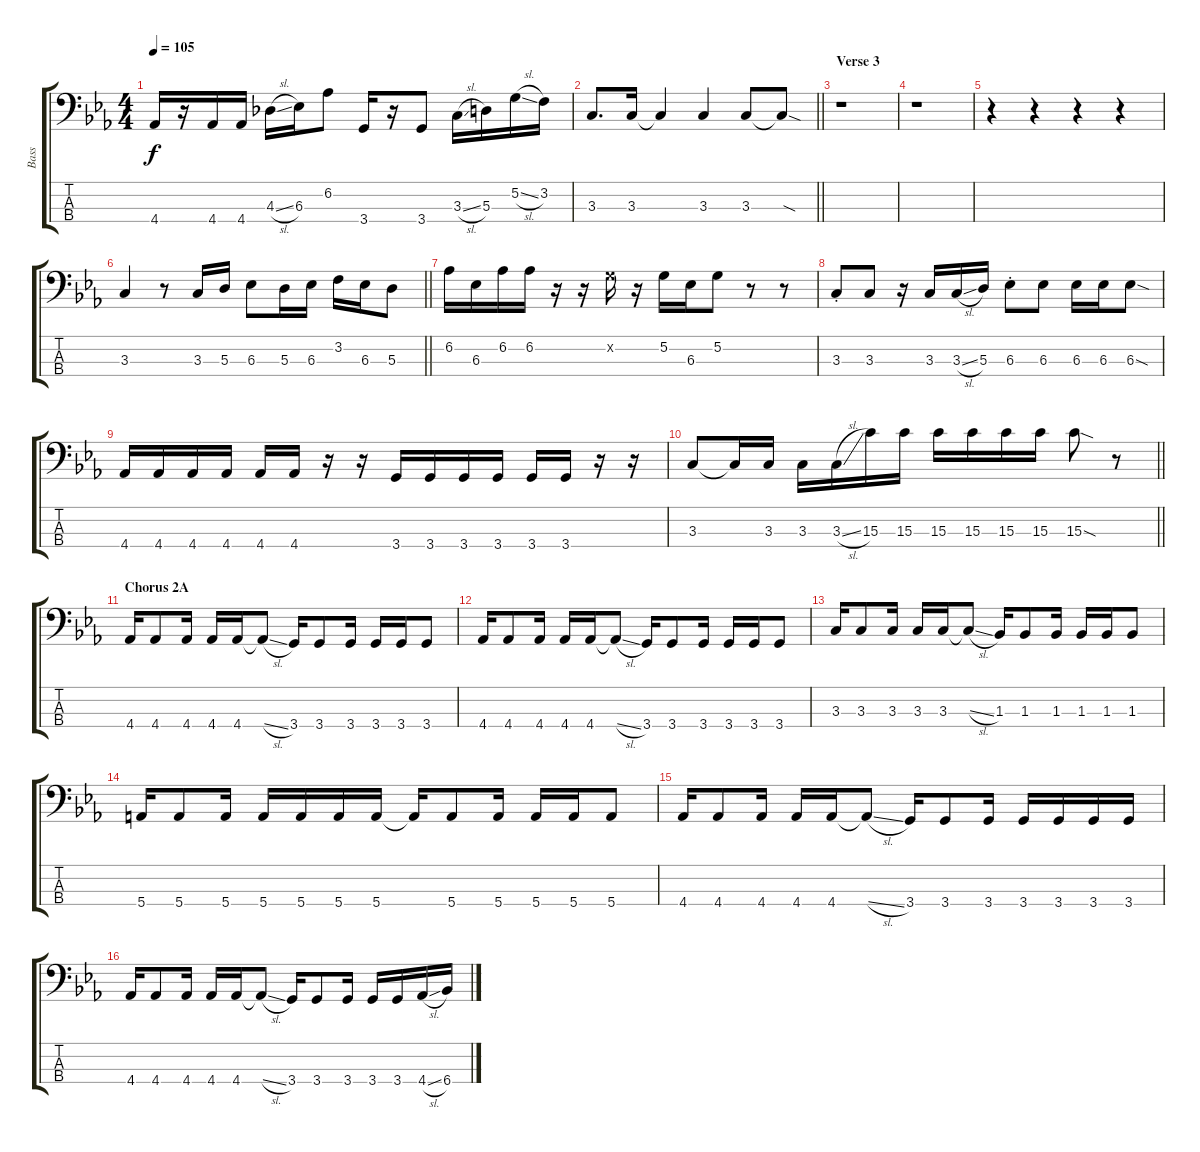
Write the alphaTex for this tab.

\track ("Bass" "Bass") {instrument electricbassfinger}
\staff {score tabs}
\tuning (G2 D2 A1 E1) {hide}
\ts (4 4)
\tempo 105
\clef f4
\ks eb
4.4.16{dy f} r.16 4.4.16 4.4.16 4.3{sl}.16 6.3.16 6.2.8 3.4.16 r.16 3.4.8 3.3{sl}.16 5.3.16 5.2{sl}.16 3.2.16 |
\barLineRight lightlight
3.3.8{d} 3.3.16 3.3{t}.4 3.3.4 3.3.8 3.3{sod t}.8 |
\section ("" "Verse 3")
r.1 |
r.1 |
r.4 r.4 r.4 r.4 |
\barLineRight lightlight
3.3.4 r.8 3.3.16 5.3.16 6.3.8 5.3.16 6.3.16 3.2.16 6.3.16 5.3.8 |
6.2.16 6.3.16 6.2.16 6.2.16 r.16 r.16 5.2{x}.16 r.16 5.2.16 6.3.16 5.2.8 r.8 r.8 |
3.3{st}.8 3.3.8 r.16 3.3.16 3.3{sl}.16 5.3.16 6.3{st}.8 6.3.8 6.3.16 6.3.16 6.3{sod}.8 |
4.4.16 4.4.16 4.4.16 4.4.16 4.4.16 4.4.16 r.16 r.16 3.4.16 3.4.16 3.4.16 3.4.16 3.4.16 3.4.16 r.16 r.16 |
\barLineRight lightlight
3.3.8 3.3{t}.16 3.3.16 3.3.16 3.3{sl}.16 15.3.16 15.3.16 15.3.16 15.3.16 15.3.16 15.3.16 15.3{sod}.8 r.8 |
\section ("" "Chorus 2A")
4.4.16 4.4.8 4.4.16 4.4.16 4.4.16 4.4{sl t}.8 3.4.16 3.4.8 3.4.16 3.4.16 3.4.16 3.4.8 |
4.4.16 4.4.8 4.4.16 4.4.16 4.4.16 4.4{sl t}.8 3.4.16 3.4.8 3.4.16 3.4.16 3.4.16 3.4.8 |
3.3.16 3.3.8 3.3.16 3.3.16 3.3.16 3.3{sl t}.8 1.3.16 1.3.8 1.3.16 1.3.16 1.3.16 1.3.8 |
5.4.16 5.4.8 5.4.16 5.4.16 5.4.16 5.4.16 5.4.16 5.4{t}.16 5.4.8 5.4.16 5.4.16 5.4.16 5.4.8 |
4.4.16 4.4.8 4.4.16 4.4.16 4.4.16 4.4{sl t}.8 3.4.16 3.4.8 3.4.16 3.4.16 3.4.16 3.4.16 3.4.16 |
4.4.16 4.4.8 4.4.16 4.4.16 4.4.16 4.4{sl t}.8 3.4.16 3.4.8 3.4.16 3.4.16 3.4.16 4.4{sl}.16 6.4.16
